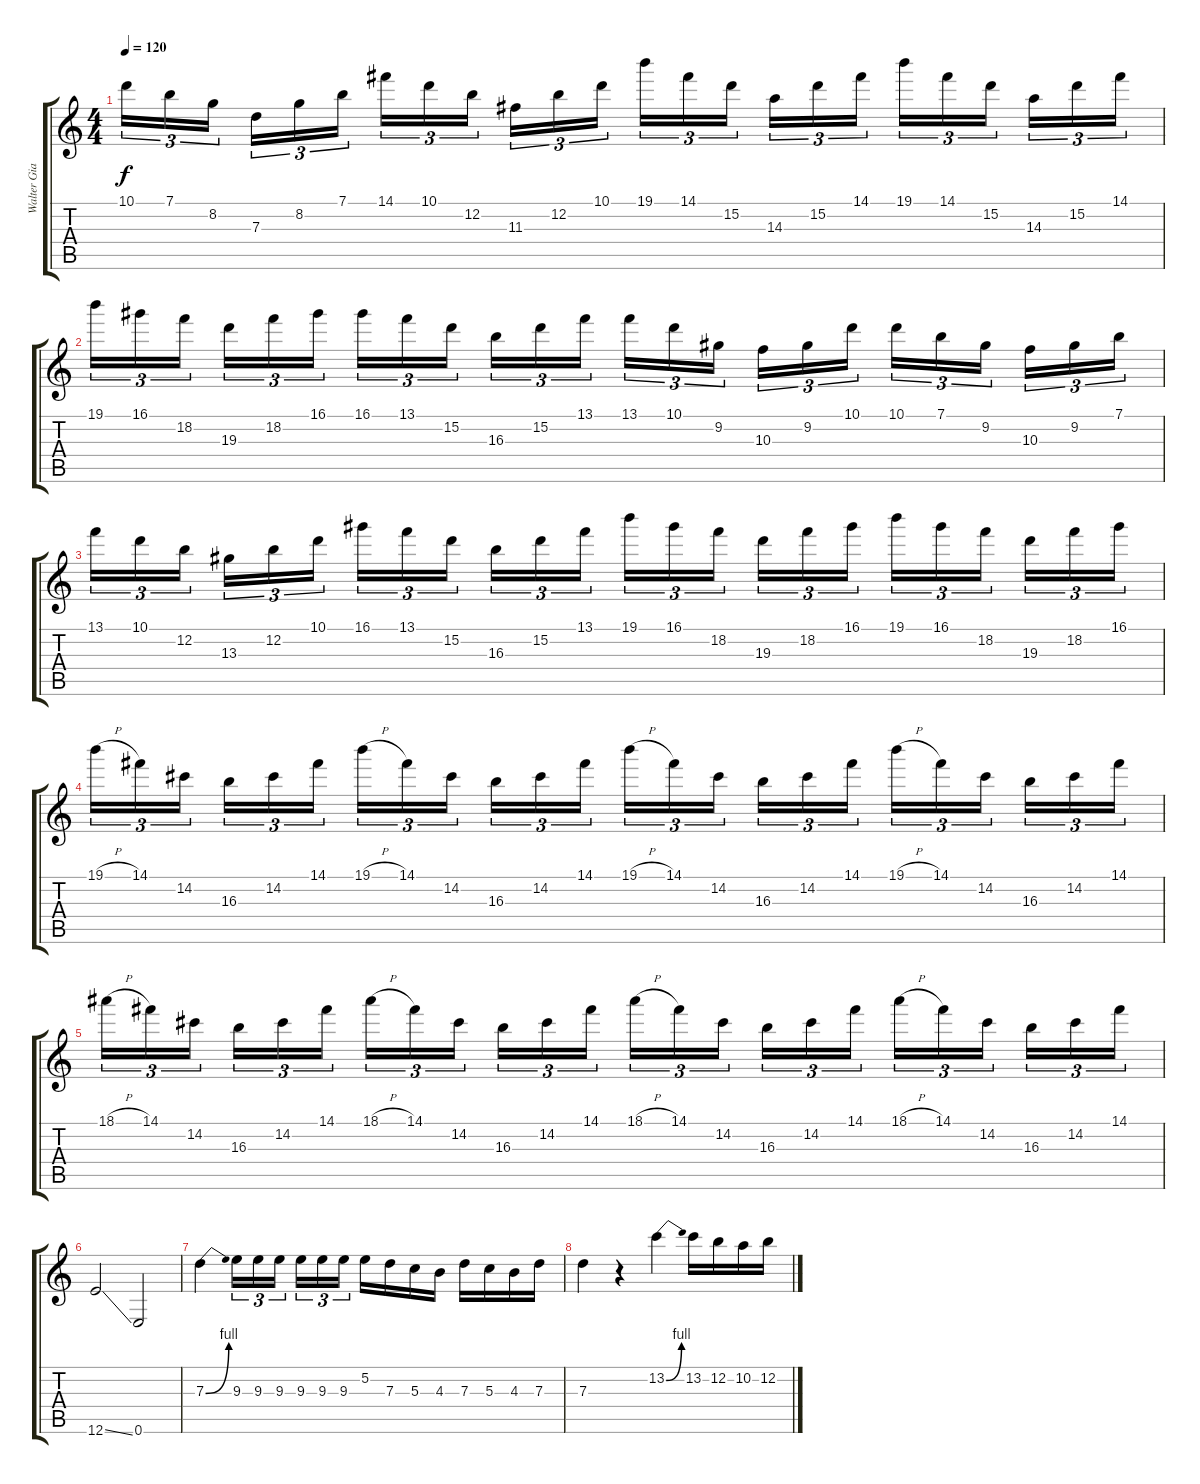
\track ("Walter Giardino" "Walter Gia") {instrument overdrivenguitar}
\staff {score tabs}
\tuning (E4 B3 G3 D3 A2 E2) {hide}
\ts (4 4)
\tempo 120
\clef g2
\ks c
10.1.16{tu (3 2) dy f} 7.1.16{tu (3 2)} 8.2.16{tu (3 2) beam splitsecondary} 7.3.16{tu (3 2)} 8.2.16{tu (3 2)} 7.1.16{tu (3 2)} 14.1.16{tu (3 2)} 10.1.16{tu (3 2)} 12.2.16{tu (3 2) beam splitsecondary} 11.3.16{tu (3 2)} 12.2.16{tu (3 2)} 10.1.16{tu (3 2)} 19.1.16{tu (3 2)} 14.1.16{tu (3 2)} 15.2.16{tu (3 2) beam splitsecondary} 14.3.16{tu (3 2)} 15.2.16{tu (3 2)} 14.1.16{tu (3 2)} 19.1.16{tu (3 2)} 14.1.16{tu (3 2)} 15.2.16{tu (3 2) beam splitsecondary} 14.3.16{tu (3 2)} 15.2.16{tu (3 2)} 14.1.16{tu (3 2)} |
19.1.16{tu (3 2)} 16.1.16{tu (3 2)} 18.2.16{tu (3 2) beam splitsecondary} 19.3.16{tu (3 2)} 18.2.16{tu (3 2)} 16.1.16{tu (3 2)} 16.1.16{tu (3 2)} 13.1.16{tu (3 2)} 15.2.16{tu (3 2) beam splitsecondary} 16.3.16{tu (3 2)} 15.2.16{tu (3 2)} 13.1.16{tu (3 2)} 13.1.16{tu (3 2)} 10.1.16{tu (3 2)} 9.2.16{tu (3 2) beam splitsecondary} 10.3.16{tu (3 2)} 9.2.16{tu (3 2)} 10.1.16{tu (3 2)} 10.1.16{tu (3 2)} 7.1.16{tu (3 2)} 9.2.16{tu (3 2) beam splitsecondary} 10.3.16{tu (3 2)} 9.2.16{tu (3 2)} 7.1.16{tu (3 2)} |
13.1.16{tu (3 2)} 10.1.16{tu (3 2)} 12.2.16{tu (3 2) beam splitsecondary} 13.3.16{tu (3 2)} 12.2.16{tu (3 2)} 10.1.16{tu (3 2)} 16.1.16{tu (3 2)} 13.1.16{tu (3 2)} 15.2.16{tu (3 2) beam splitsecondary} 16.3.16{tu (3 2)} 15.2.16{tu (3 2)} 13.1.16{tu (3 2)} 19.1.16{tu (3 2)} 16.1.16{tu (3 2)} 18.2.16{tu (3 2) beam splitsecondary} 19.3.16{tu (3 2)} 18.2.16{tu (3 2)} 16.1.16{tu (3 2)} 19.1.16{tu (3 2)} 16.1.16{tu (3 2)} 18.2.16{tu (3 2) beam splitsecondary} 19.3.16{tu (3 2)} 18.2.16{tu (3 2)} 16.1.16{tu (3 2)} |
19.1{h}.16{tu (3 2)} 14.1.16{tu (3 2)} 14.2.16{tu (3 2) beam splitsecondary} 16.3.16{tu (3 2)} 14.2.16{tu (3 2)} 14.1.16{tu (3 2)} 19.1{h}.16{tu (3 2)} 14.1.16{tu (3 2)} 14.2.16{tu (3 2) beam splitsecondary} 16.3.16{tu (3 2)} 14.2.16{tu (3 2)} 14.1.16{tu (3 2)} 19.1{h}.16{tu (3 2)} 14.1.16{tu (3 2)} 14.2.16{tu (3 2) beam splitsecondary} 16.3.16{tu (3 2)} 14.2.16{tu (3 2)} 14.1.16{tu (3 2)} 19.1{h}.16{tu (3 2)} 14.1.16{tu (3 2)} 14.2.16{tu (3 2) beam splitsecondary} 16.3.16{tu (3 2)} 14.2.16{tu (3 2)} 14.1.16{tu (3 2)} |
18.1{h}.16{tu (3 2)} 14.1.16{tu (3 2)} 14.2.16{tu (3 2) beam splitsecondary} 16.3.16{tu (3 2)} 14.2.16{tu (3 2)} 14.1.16{tu (3 2)} 18.1{h}.16{tu (3 2)} 14.1.16{tu (3 2)} 14.2.16{tu (3 2) beam splitsecondary} 16.3.16{tu (3 2)} 14.2.16{tu (3 2)} 14.1.16{tu (3 2)} 18.1{h}.16{tu (3 2)} 14.1.16{tu (3 2)} 14.2.16{tu (3 2) beam splitsecondary} 16.3.16{tu (3 2)} 14.2.16{tu (3 2)} 14.1.16{tu (3 2)} 18.1{h}.16{tu (3 2)} 14.1.16{tu (3 2)} 14.2.16{tu (3 2) beam splitsecondary} 16.3.16{tu (3 2)} 14.2.16{tu (3 2)} 14.1.16{tu (3 2)} |
12.6{ss}.2 0.6.2 |
7.3{be (bend 0 0 60 4)}.4 9.3.16{tu (3 2)} 9.3.16{tu (3 2)} 9.3.16{tu (3 2) beam splitsecondary} 9.3.16{tu (3 2)} 9.3.16{tu (3 2)} 9.3.16{tu (3 2)} 5.2.16 7.3.16 5.3.16 4.3.16 7.3.16 5.3.16 4.3.16 7.3.16 |
7.3.4 r.4 13.2{be (bend 0 0 60 4)}.4 13.2.16 12.2.16 10.2.16 12.2.16
